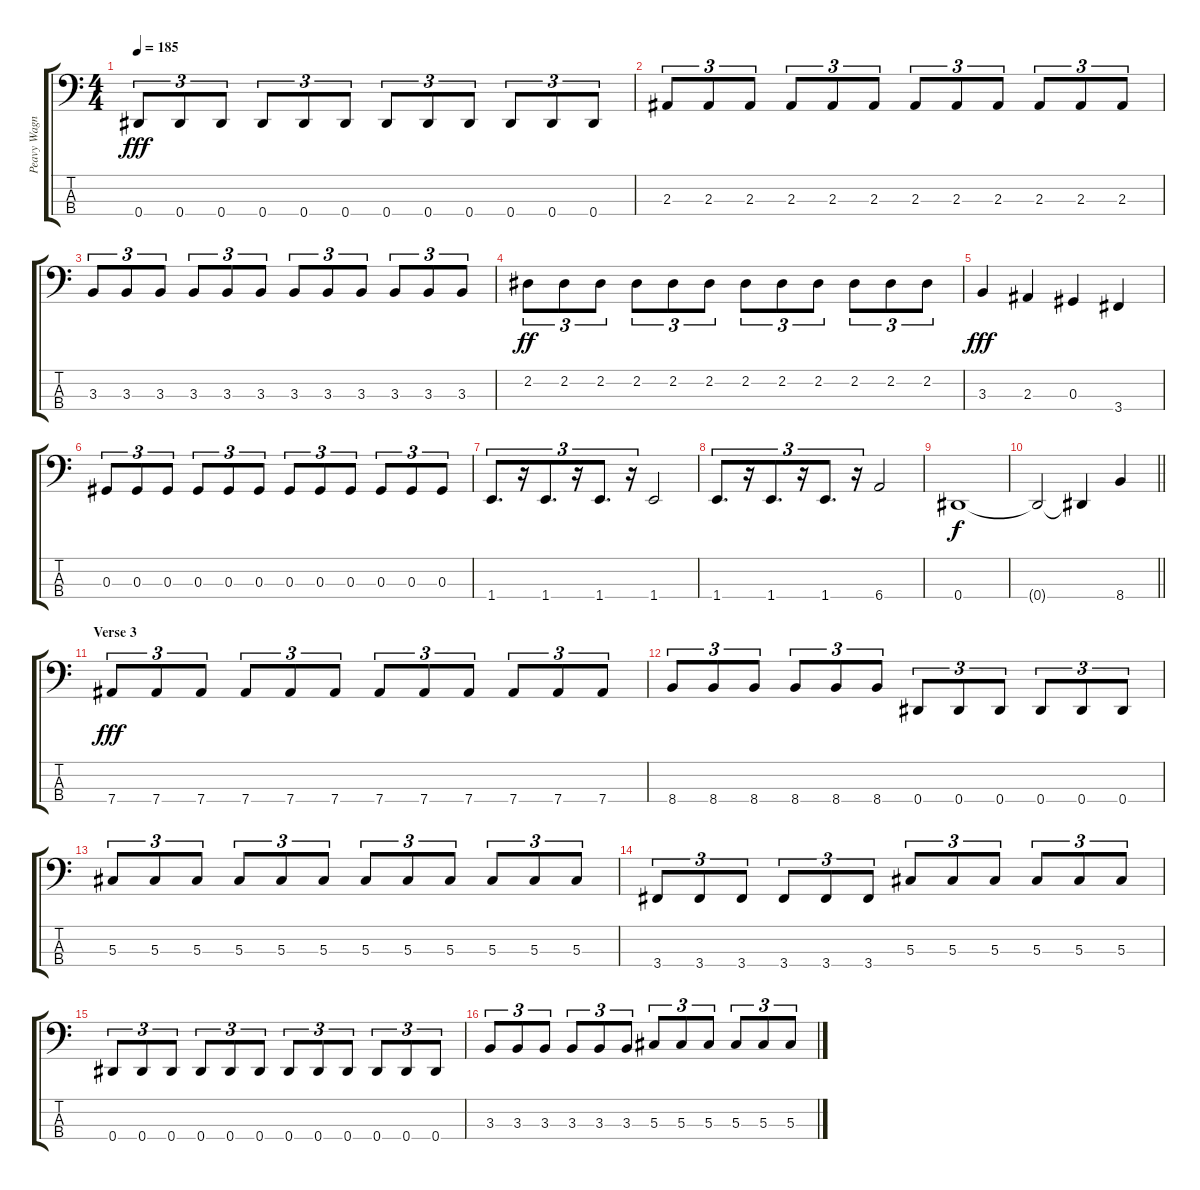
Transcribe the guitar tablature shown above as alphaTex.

\track ("Peavy Wagner (bass)" "Peavy Wagn") {instrument electricbassfinger}
\staff {score tabs}
\tuning (Gb2 Db2 Ab1 Eb1) {hide}
\ts (4 4)
\tempo 185
\clef f4
\ks c
0.4.8{tu (3 2) dy fff} 0.4.8{tu (3 2)} 0.4.8{tu (3 2)} 0.4.8{tu (3 2)} 0.4.8{tu (3 2)} 0.4.8{tu (3 2)} 0.4.8{tu (3 2)} 0.4.8{tu (3 2)} 0.4.8{tu (3 2)} 0.4.8{tu (3 2)} 0.4.8{tu (3 2)} 0.4.8{tu (3 2)} |
2.3.8{tu (3 2)} 2.3.8{tu (3 2)} 2.3.8{tu (3 2)} 2.3.8{tu (3 2)} 2.3.8{tu (3 2)} 2.3.8{tu (3 2)} 2.3.8{tu (3 2)} 2.3.8{tu (3 2)} 2.3.8{tu (3 2)} 2.3.8{tu (3 2)} 2.3.8{tu (3 2)} 2.3.8{tu (3 2)} |
3.3.8{tu (3 2)} 3.3.8{tu (3 2)} 3.3.8{tu (3 2)} 3.3.8{tu (3 2)} 3.3.8{tu (3 2)} 3.3.8{tu (3 2)} 3.3.8{tu (3 2)} 3.3.8{tu (3 2)} 3.3.8{tu (3 2)} 3.3.8{tu (3 2)} 3.3.8{tu (3 2)} 3.3.8{tu (3 2)} |
2.2.8{tu (3 2) dy ff} 2.2.8{tu (3 2)} 2.2.8{tu (3 2)} 2.2.8{tu (3 2)} 2.2.8{tu (3 2)} 2.2.8{tu (3 2)} 2.2.8{tu (3 2)} 2.2.8{tu (3 2)} 2.2.8{tu (3 2)} 2.2.8{tu (3 2)} 2.2.8{tu (3 2)} 2.2.8{tu (3 2)} |
3.3.4{dy fff} 2.3.4 0.3.4 3.4.4 |
0.3.8{tu (3 2)} 0.3.8{tu (3 2)} 0.3.8{tu (3 2)} 0.3.8{tu (3 2)} 0.3.8{tu (3 2)} 0.3.8{tu (3 2)} 0.3.8{tu (3 2)} 0.3.8{tu (3 2)} 0.3.8{tu (3 2)} 0.3.8{tu (3 2)} 0.3.8{tu (3 2)} 0.3.8{tu (3 2)} |
1.4.8{d tu (3 2)} r.16{tu (3 2)} 1.4.8{d tu (3 2)} r.16{tu (3 2)} 1.4.8{d tu (3 2)} r.16{tu (3 2)} 1.4.2 |
1.4.8{d tu (3 2)} r.16{tu (3 2)} 1.4.8{d tu (3 2)} r.16{tu (3 2)} 1.4.8{d tu (3 2)} r.16{tu (3 2)} 6.4.2 |
0.4.1{dy f} |
\barLineRight lightlight
0.4{t}.2 0.4{t}.4 8.4.4 |
\section ("" "Verse 3")
7.4.8{tu (3 2) dy fff} 7.4.8{tu (3 2)} 7.4.8{tu (3 2)} 7.4.8{tu (3 2)} 7.4.8{tu (3 2)} 7.4.8{tu (3 2)} 7.4.8{tu (3 2)} 7.4.8{tu (3 2)} 7.4.8{tu (3 2)} 7.4.8{tu (3 2)} 7.4.8{tu (3 2)} 7.4.8{tu (3 2)} |
8.4.8{tu (3 2)} 8.4.8{tu (3 2)} 8.4.8{tu (3 2)} 8.4.8{tu (3 2)} 8.4.8{tu (3 2)} 8.4.8{tu (3 2)} 0.4.8{tu (3 2)} 0.4.8{tu (3 2)} 0.4.8{tu (3 2)} 0.4.8{tu (3 2)} 0.4.8{tu (3 2)} 0.4.8{tu (3 2)} |
5.3.8{tu (3 2)} 5.3.8{tu (3 2)} 5.3.8{tu (3 2)} 5.3.8{tu (3 2)} 5.3.8{tu (3 2)} 5.3.8{tu (3 2)} 5.3.8{tu (3 2)} 5.3.8{tu (3 2)} 5.3.8{tu (3 2)} 5.3.8{tu (3 2)} 5.3.8{tu (3 2)} 5.3.8{tu (3 2)} |
3.4.8{tu (3 2)} 3.4.8{tu (3 2)} 3.4.8{tu (3 2)} 3.4.8{tu (3 2)} 3.4.8{tu (3 2)} 3.4.8{tu (3 2)} 5.3.8{tu (3 2)} 5.3.8{tu (3 2)} 5.3.8{tu (3 2)} 5.3.8{tu (3 2)} 5.3.8{tu (3 2)} 5.3.8{tu (3 2)} |
0.4.8{tu (3 2)} 0.4.8{tu (3 2)} 0.4.8{tu (3 2)} 0.4.8{tu (3 2)} 0.4.8{tu (3 2)} 0.4.8{tu (3 2)} 0.4.8{tu (3 2)} 0.4.8{tu (3 2)} 0.4.8{tu (3 2)} 0.4.8{tu (3 2)} 0.4.8{tu (3 2)} 0.4.8{tu (3 2)} |
3.3.8{tu (3 2)} 3.3.8{tu (3 2)} 3.3.8{tu (3 2)} 3.3.8{tu (3 2)} 3.3.8{tu (3 2)} 3.3.8{tu (3 2)} 5.3.8{tu (3 2)} 5.3.8{tu (3 2)} 5.3.8{tu (3 2)} 5.3.8{tu (3 2)} 5.3.8{tu (3 2)} 5.3.8{tu (3 2)}
